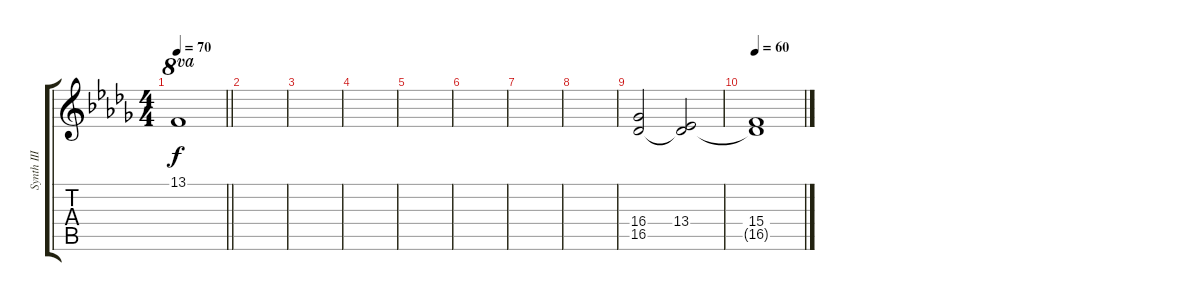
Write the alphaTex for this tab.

\track ("Synth III Right (Kotobuki Tsumugi)" "Synth III ") {instrument stringensemble1}
\staff {score tabs}
\tuning (E4 B3 G3 D3 A2 E2) {hide}
\ts (4 4)
\tempo 70
\clef g2
\barLineRight lightlight
\ks db
13.1{t}.1{ot 8va dy f} |
|
|
|
|
|
|
|
(16.4 16.5).2 (13.4 16.5{t}).2 |
\tempo 60
(15.4 16.5{t}).1
